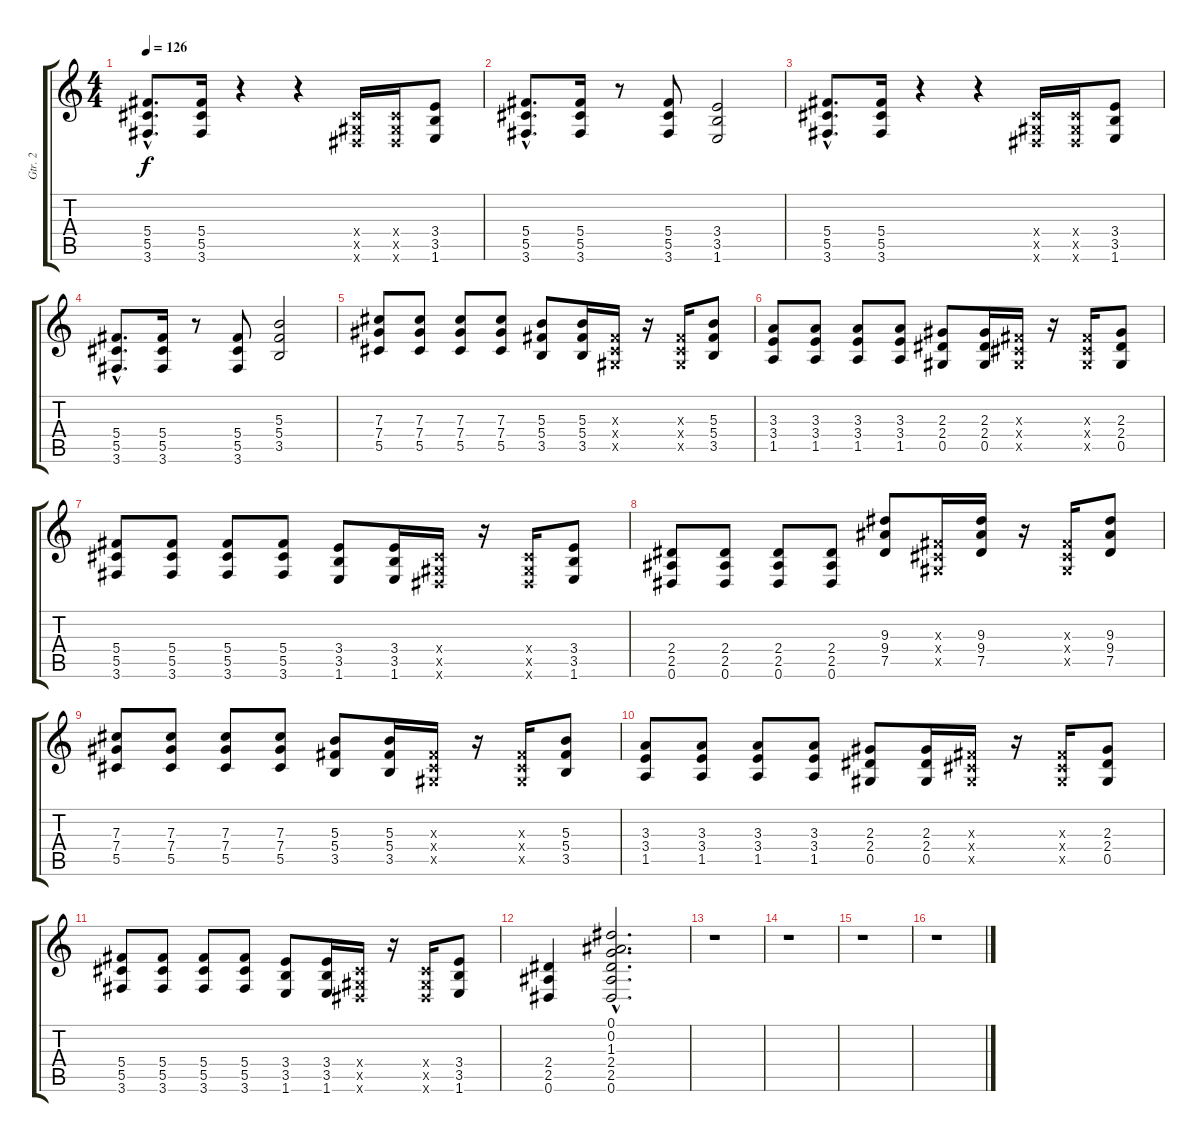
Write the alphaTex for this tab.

\track ("Gtr. 2" "Gtr. 2") {instrument distortionguitar}
\staff {score tabs}
\tuning (Eb4 Bb3 Gb3 Db3 Ab2 Eb2) {hide}
\ts (4 4)
\tempo 126
\clef g2
\ks c
(5.4{hac} 5.5{hac} 3.6{hac}).8{d dy f} (5.4 5.5 3.6).16 r.4 r.4 (0.4{x} 0.5{x} 0.6{x}).16 (0.4{x} 0.5{x} 0.6{x}).16 (3.4 3.5 1.6).8 |
(5.4{hac} 5.5{hac} 3.6{hac}).8{d} (5.4 5.5 3.6).16 r.8 (5.4 5.5 3.6).8 (3.4 3.5 1.6).2 |
(5.4{hac} 5.5{hac} 3.6{hac}).8{d} (5.4 5.5 3.6).16 r.4 r.4 (0.4{x} 0.5{x} 0.6{x}).16 (0.4{x} 0.5{x} 0.6{x}).16 (3.4 3.5 1.6).8 |
(5.4{hac} 5.5{hac} 3.6{hac}).8{d} (5.4 5.5 3.6).16 r.8 (5.4 5.5 3.6).8 (5.3 5.4 3.5).2 |
(7.3 7.4 5.5).8 (7.3 7.4 5.5).8 (7.3 7.4 5.5).8 (7.3 7.4 5.5).8 (5.3 5.4 3.5).8 (5.3 5.4 3.5).16 (0.3{x} 0.4{x} 0.5{x}).16 r.16 (0.3{x} 0.4{x} 0.5{x}).16 (5.3 5.4 3.5).8 |
(3.3 3.4 1.5).8 (3.3 3.4 1.5).8 (3.3 3.4 1.5).8 (3.3 3.4 1.5).8 (2.3 2.4 0.5).8 (2.3 2.4 0.5).16 (0.3{x} 0.4{x} 0.5{x}).16 r.16 (0.3{x} 0.4{x} 0.5{x}).16 (2.3 2.4 0.5).8 |
(5.4 5.5 3.6).8 (5.4 5.5 3.6).8 (5.4 5.5 3.6).8 (5.4 5.5 3.6).8 (3.4 3.5 1.6).8 (3.4 3.5 1.6).16 (0.4{x} 0.5{x} 0.6{x}).16 r.16 (0.4{x} 0.5{x} 0.6{x}).16 (3.4 3.5 1.6).8 |
(2.4 2.5 0.6).8 (2.4 2.5 0.6).8 (2.4 2.5 0.6).8 (2.4 2.5 0.6).8 (9.3 9.4 7.5).8 (0.3{x} 0.4{x} 0.5{x}).16 (9.3 9.4 7.5).16 r.16 (0.3{x} 0.4{x} 0.5{x}).16 (9.3 9.4 7.5).8 |
(7.3 7.4 5.5).8 (7.3 7.4 5.5).8 (7.3 7.4 5.5).8 (7.3 7.4 5.5).8 (5.3 5.4 3.5).8 (5.3 5.4 3.5).16 (0.3{x} 0.4{x} 0.5{x}).16 r.16 (0.3{x} 0.4{x} 0.5{x}).16 (5.3 5.4 3.5).8 |
(3.3 3.4 1.5).8 (3.3 3.4 1.5).8 (3.3 3.4 1.5).8 (3.3 3.4 1.5).8 (2.3 2.4 0.5).8 (2.3 2.4 0.5).16 (0.3{x} 0.4{x} 0.5{x}).16 r.16 (0.3{x} 0.4{x} 0.5{x}).16 (2.3 2.4 0.5).8 |
(5.4 5.5 3.6).8 (5.4 5.5 3.6).8 (5.4 5.5 3.6).8 (5.4 5.5 3.6).8 (3.4 3.5 1.6).8 (3.4 3.5 1.6).16 (0.4{x} 0.5{x} 0.6{x}).16 r.16 (0.4{x} 0.5{x} 0.6{x}).16 (3.4 3.5 1.6).8 |
(2.4 2.5 0.6).4 (0.1{hac} 0.2{hac} 1.3{hac} 2.4{hac} 2.5{hac} 0.6{hac}).2{d} |
r.1 |
r.1 |
r.1 |
r.1
